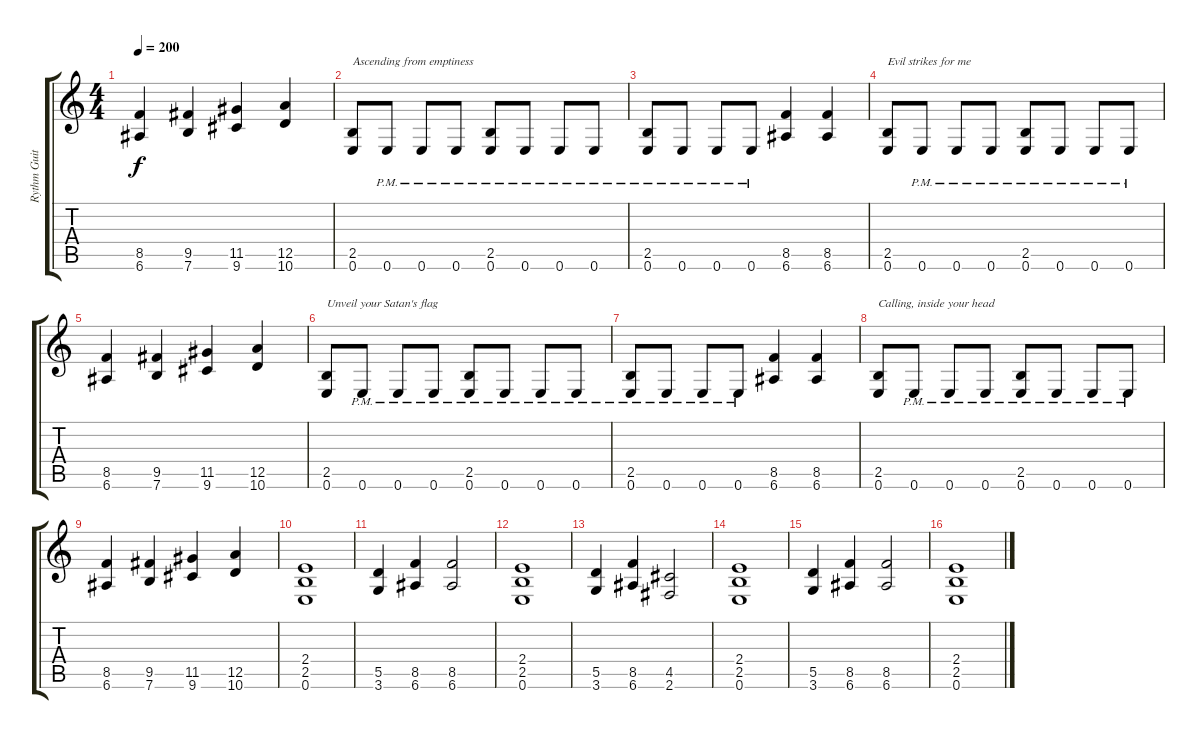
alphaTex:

\track ("Rythm Guitar" "Rythm Guit") {instrument distortionguitar}
\staff {score tabs}
\tuning (E4 B3 G3 D3 A2 E2) {hide}
\ts (4 4)
\tempo 200
\clef g2
\ks c
(8.5 6.6).4{dy f} (9.5 7.6).4 (11.5 9.6).4 (12.5 10.6).4 |
(2.5 0.6).8{txt "Ascending from emptiness"} 0.6{pm}.8 0.6{pm}.8 0.6{pm}.8 (2.5{pm} 0.6{pm}).8 0.6{pm}.8 0.6{pm}.8 0.6{pm}.8 |
(2.5{pm} 0.6{pm}).8 0.6{pm}.8 0.6{pm}.8 0.6{pm}.8 (8.5 6.6).4 (8.5 6.6).4 |
(2.5 0.6).8{txt "Evil strikes for me"} 0.6{pm}.8 0.6{pm}.8 0.6{pm}.8 (2.5{pm} 0.6{pm}).8 0.6{pm}.8 0.6{pm}.8 0.6{pm}.8 |
(8.5 6.6).4 (9.5 7.6).4 (11.5 9.6).4 (12.5 10.6).4 |
(2.5 0.6).8{txt "Unveil your Satan's flag"} 0.6{pm}.8 0.6{pm}.8 0.6{pm}.8 (2.5{pm} 0.6{pm}).8 0.6{pm}.8 0.6{pm}.8 0.6{pm}.8 |
(2.5{pm} 0.6{pm}).8 0.6{pm}.8 0.6{pm}.8 0.6{pm}.8 (8.5 6.6).4 (8.5 6.6).4 |
(2.5 0.6).8{txt "Calling, inside your head"} 0.6{pm}.8 0.6{pm}.8 0.6{pm}.8 (2.5{pm} 0.6{pm}).8 0.6{pm}.8 0.6{pm}.8 0.6{pm}.8 |
(8.5 6.6).4 (9.5 7.6).4 (11.5 9.6).4 (12.5 10.6).4 |
(2.4 2.5 0.6).1 |
(5.5 3.6).4 (8.5 6.6).4 (8.5 6.6).2 |
(2.4 2.5 0.6).1 |
(5.5 3.6).4 (8.5 6.6).4 (4.5 2.6).2 |
(2.4 2.5 0.6).1 |
(5.5 3.6).4 (8.5 6.6).4 (8.5 6.6).2 |
(2.4 2.5 0.6).1
